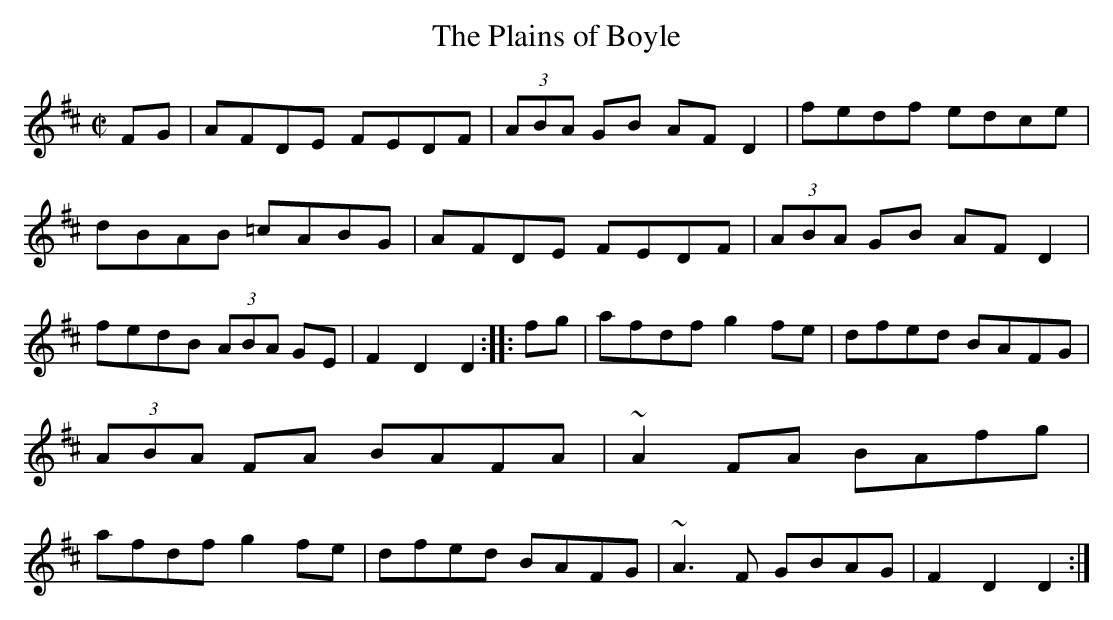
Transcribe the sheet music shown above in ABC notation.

X:1
T:Plains of Boyle, The
M:C|
K:D
FG|AFDE FEDF|(3ABA GB AFD2|fedf edce|dBAB =cABG|\
AFDE FEDF|(3ABA GB AFD2|fedB (3ABA GE|F2D2 D2::\
fg|afdf g2fe|dfed BAFG|(3ABA FA BAFA|~A2FA BAfg|\
afdf g2fe|dfed BAFG|~A3F GBAG|F2D2 D2:|
